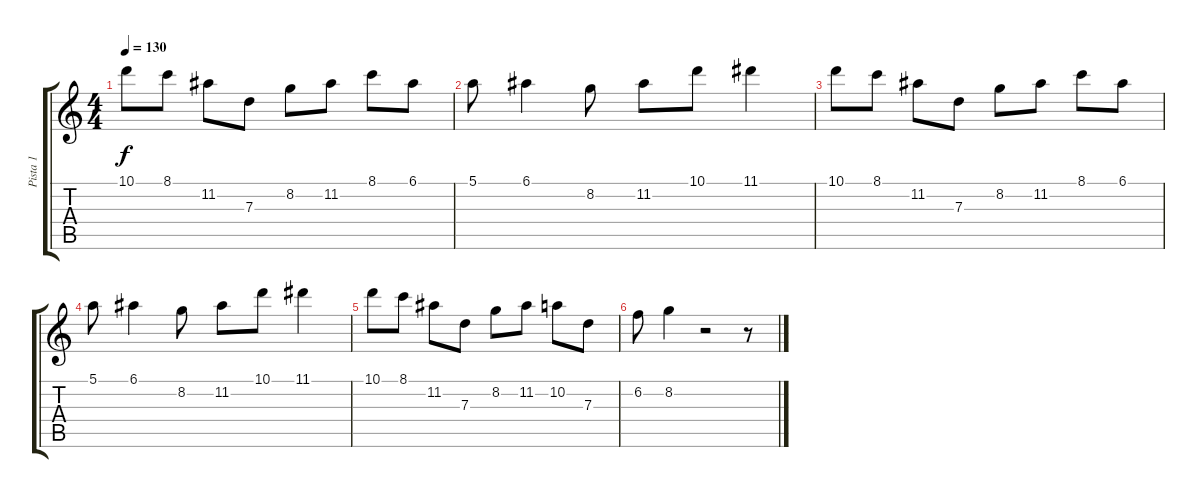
\track ("Pista 1" "Pista 1") {instrument distortionguitar}
\staff {score tabs}
\tuning (E4 B3 G3 D3 A2 E2) {hide}
\ts (4 4)
\tempo 130
\clef g2
\ks c
10.1.8{dy f} 8.1.8 11.2.8 7.3.8 8.2.8 11.2.8 8.1.8 6.1.8 |
5.1.8 6.1.4 8.2.8 11.2.8 10.1.8 11.1.4 |
10.1.8 8.1.8 11.2.8 7.3.8 8.2.8 11.2.8 8.1.8 6.1.8 |
5.1.8 6.1.4 8.2.8 11.2.8 10.1.8 11.1.4 |
10.1.8 8.1.8 11.2.8 7.3.8 8.2.8 11.2.8 10.2.8 7.3.8 |
6.2.8 8.2.4 r.2 r.8
